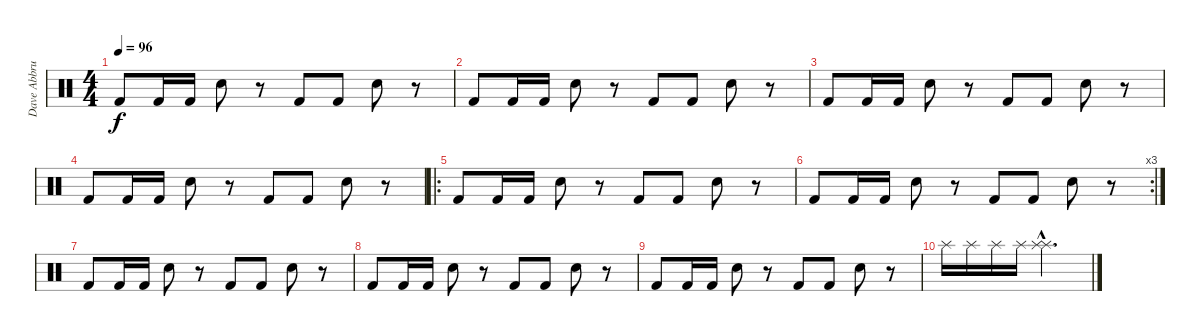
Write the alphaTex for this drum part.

\track ("Dave Abbruzzese" "Dave Abbru") {instrument percussion}
\staff {score}
\articulation defaults
\ts (4 4)
\tempo 96
\clef neutral
\ks c "Kick (hit) 2".8{dy f} "Kick (hit) 2".16 "Kick (hit) 2".16 "Snare (hit) 2".8
r.8 "Kick (hit) 2".8 "Kick (hit) 2".8 "Snare (hit) 2".8 r.8 |
"Kick (hit) 2".8 "Kick (hit) 2".16 "Kick (hit) 2".16 "Snare (hit) 2".8 r.8 "Kick (hit) 2".8 "Kick (hit) 2".8 "Snare (hit) 2".8 r.8 |
"Kick (hit) 2".8 "Kick (hit) 2".16 "Kick (hit) 2".16 "Snare (hit) 2".8 r.8 "Kick (hit) 2".8 "Kick (hit) 2".8 "Snare (hit) 2".8 r.8 |
"Kick (hit) 2".8 "Kick (hit) 2".16 "Kick (hit) 2".16 "Snare (hit) 2".8 r.8 "Kick (hit) 2".8 "Kick (hit) 2".8 "Snare (hit) 2".8 r.8 |
\ro "Kick (hit) 2".8 "Kick (hit) 2".16 "Kick (hit) 2".16 "Snare (hit) 2".8
r.8 "Kick (hit) 2".8 "Kick (hit) 2".8 "Snare (hit) 2".8 r.8 |
\rc 3 "Kick (hit) 2".8 "Kick (hit) 2".16 "Kick (hit) 2".16 "Snare (hit) 2".8
r.8 "Kick (hit) 2".8 "Kick (hit) 2".8 "Snare (hit) 2".8 r.8 |
"Kick (hit) 2".8 "Kick (hit) 2".16 "Kick (hit) 2".16 "Snare (hit) 2".8 r.8 "Kick (hit) 2".8 "Kick (hit) 2".8 "Snare (hit) 2".8 r.8 |
"Kick (hit) 2".8 "Kick (hit) 2".16 "Kick (hit) 2".16 "Snare (hit) 2".8 r.8 "Kick (hit) 2".8 "Kick (hit) 2".8 "Snare (hit) 2".8 r.8 |
"Kick (hit) 2".8 "Kick (hit) 2".16 "Kick (hit) 2".16 "Snare (hit) 2".8 r.8 "Kick (hit) 2".8 "Kick (hit) 2".8 "Snare (hit) 2".8 r.8 |
"Splash (hit)".16 "Splash (hit)".16 "Splash (hit)".16 "Splash (hit)".16 ("Splash (hit)"{hac} "Splash (hit)"{hac}).2{d}
